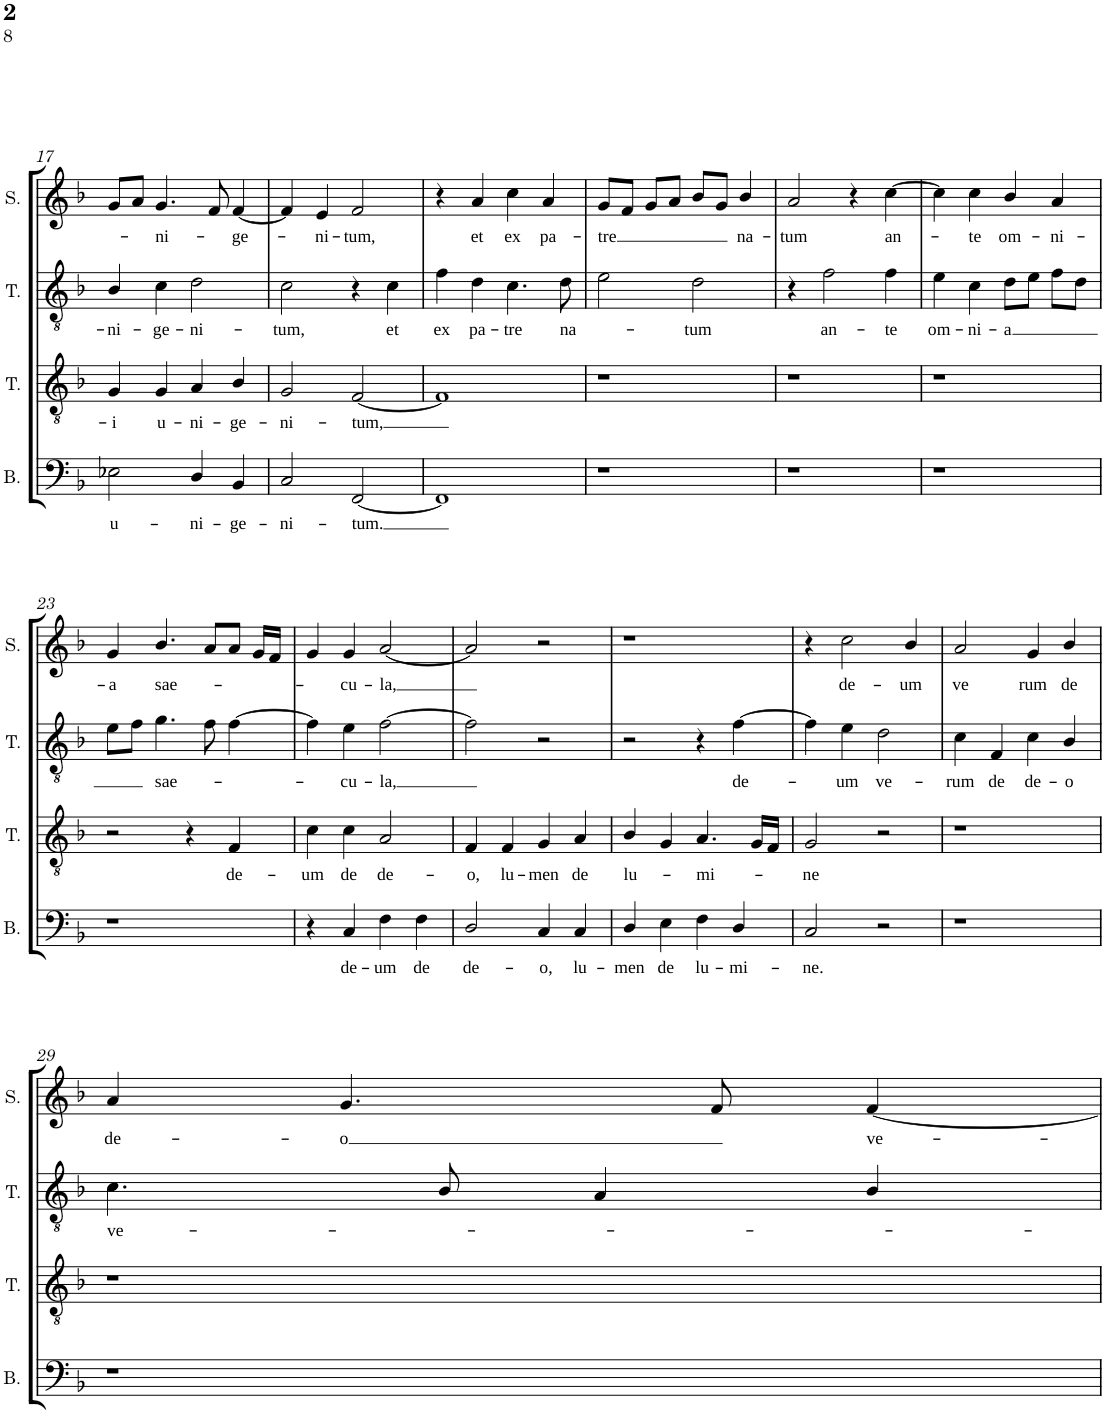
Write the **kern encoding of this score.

**kern	**text	**kern	**text	**kern	**text	**kern	**text
*part4	*part4	*part3	*part3	*part2	*part2	*part1	*part1
*staff4	*staff4	*staff3	*staff3	*staff2	*staff2	*staff1	*staff1
*I"Bass	*	*I"Tenor	*	*I"Tenor	*	*I"Soprano	*
*I'B.	*	*I'T.	*	*I'T.	*	*I'S.	*
!!LO:PB:g=z
*clefF4	*	*clefGv2	*	*clefGv2	*	*clefG2	*
*	*	*Trd7c12	*	*Trd7c12	*	*	*
*k[b-]	*	*k[b-]	*	*k[b-]	*	*k[b-]	*
*F:	*	*F:	*	*F:	*	*F:	*
*M4/4	*	*M4/4	*	*M4/4	*	*M4/4	*
=17	=17	=17	=17	=17	=17	=17	=17
!	!LO:LY:b	!	!LO:LY:b	!	!LO:LY:b	!	!
2E-X\	u-	4G/	-i	4B-/	-ni-	8g/L	.
.	.	.	.	.	.	8a/J	.
!	!	!	!LO:LY:b	!	!LO:LY:b	!	!LO:LY:b
.	.	4G/	u-	4c\	-ge-	4.g/	-ni-
!	!LO:LY:b	!	!LO:LY:b	!	!LO:LY:b	!	!
4D/	-ni-	4A/	-ni-	2d\	-ni-	.	.
.	.	.	.	.	.	8f/	.
!	!LO:LY:b	!	!LO:LY:b	!	!	!	!LO:LY:b
4BB-/	-ge-	4B-/	-ge-	.	.	[4f/	-ge-
=18	=18	=18	=18	=18	=18	=18	=18
!	!LO:LY:b	!	!LO:LY:b	!	!LO:LY:b	!	!
2C/	-ni-	2G/	-ni-	2c\	-tum,	4f/]	.
!	!	!	!	!	!	!	!LO:LY:b
.	.	.	.	.	.	4e/	-ni-
!	!LO:LY:b	!	!LO:LY:b	!	!	!	!LO:LY:b
[2FF/	-tum.	[2F/	-tum,	4r	.	2f/	-tum,
!	!	!	!	!	!LO:LY:b	!	!
.	.	.	.	4c\	et	.	.
=19	=19	=19	=19	=19	=19	=19	=19
!	!	!	!	!	!LO:LY:b	!	!
1FF]	.	1F]	.	4f\	ex	4r	.
!	!	!	!	!	!LO:LY:b	!	!LO:LY:b
.	.	.	.	4d\	pa-	4a/	et
!	!	!	!	!	!LO:LY:b	!	!LO:LY:b
.	.	.	.	4.c\	-tre	4cc\	ex
!	!	!	!	!	!	!	!LO:LY:b
.	.	.	.	.	.	4a/	pa-
!	!	!	!	!	!LO:LY:b	!	!
.	.	.	.	8d\	na-	.	.
=20	=20	=20	=20	=20	=20	=20	=20
!	!	!	!	!	!	!	!LO:LY:b
1r	.	1r	.	2e\	.	8g/L	-tre
.	.	.	.	.	.	8f/J	.
.	.	.	.	.	.	8g/L	.
.	.	.	.	.	.	8a/J	.
!	!	!	!	!	!LO:LY:b	!	!
.	.	.	.	2d\	-tum	8b-/L	.
.	.	.	.	.	.	8g/J	.
!	!	!	!	!	!	!	!LO:LY:b
.	.	.	.	.	.	4b-/	na-
=21	=21	=21	=21	=21	=21	=21	=21
!	!	!	!	!	!	!	!LO:LY:b
1r	.	1r	.	4r	.	2a/	-tum
!	!	!	!	!	!LO:LY:b	!	!
.	.	.	.	2f\	an-	.	.
.	.	.	.	.	.	4r	.
!	!	!	!	!	!LO:LY:b	!	!LO:LY:b
.	.	.	.	4f\	-te	[4cc\	an-
=22	=22	=22	=22	=22	=22	=22	=22
!	!	!	!	!	!LO:LY:b	!	!
1r	.	1r	.	4e\	om-	4cc\]	.
!	!	!	!	!	!LO:LY:b	!	!LO:LY:b
.	.	.	.	4c\	-ni-	4cc\	-te
!	!	!	!	!	!LO:LY:b	!	!LO:LY:b
.	.	.	.	8d\L	-a	4b-/	om-
.	.	.	.	8e\J	.	.	.
!	!	!	!	!	!	!	!LO:LY:b
.	.	.	.	8f\L	.	4a/	-ni-
.	.	.	.	8d\J	.	.	.
!!LO:LB:g=z
=23	=23	=23	=23	=23	=23	=23	=23
!	!	!	!	!	!	!	!LO:LY:b
1r	.	2r	.	8e\L	.	4g/	-a
.	.	.	.	8f\J	.	.	.
!	!	!	!	!	!LO:LY:b	!	!LO:LY:b
.	.	.	.	4.g\	sae-	4.b-/	sae-
.	.	4r	.	.	.	.	.
.	.	.	.	8f\	.	8a/L	.
!	!	!	!LO:LY:b	!	!	!	!
.	.	4F/	de-	[4f\	.	8a/J	.
.	.	.	.	.	.	16g/LL	.
.	.	.	.	.	.	16f/JJ	.
=24	=24	=24	=24	=24	=24	=24	=24
!	!	!	!LO:LY:b	!	!	!	!
4r	.	4c\	-um	4f\]	.	4g/	.
!	!LO:LY:b	!	!LO:LY:b	!	!LO:LY:b	!	!LO:LY:b
4C/	de-	4c\	de	4e\	-cu-	4g/	-cu-
!	!LO:LY:b	!	!LO:LY:b	!	!LO:LY:b	!	!LO:LY:b
4F\	-um	2A/	de-	[2f\	-la,	[2a/	-la,
!	!LO:LY:b	!	!	!	!	!	!
4F\	de	.	.	.	.	.	.
=25	=25	=25	=25	=25	=25	=25	=25
!	!LO:LY:b	!	!LO:LY:b	!	!	!	!
2D/	de-	4F/	-o,	2f\]	.	2a/]	.
!	!	!	!LO:LY:b	!	!	!	!
.	.	4F/	lu-	.	.	.	.
!	!LO:LY:b	!	!LO:LY:b	!	!	!	!
4C/	-o,	4G/	-men	2r	.	2r	.
!	!LO:LY:b	!	!LO:LY:b	!	!	!	!
4C/	lu-	4A/	de	.	.	.	.
=26	=26	=26	=26	=26	=26	=26	=26
!	!LO:LY:b	!	!LO:LY:b	!	!	!	!
4D/	-men	4B-/	lu-	2r	.	1r	.
!	!LO:LY:b	!	!	!	!	!	!
4E\	de	4G/	.	.	.	.	.
!	!LO:LY:b	!	!LO:LY:b	!	!	!	!
4F\	lu-	4.A/	-mi-	4r	.	.	.
!	!LO:LY:b	!	!	!	!LO:LY:b	!	!
4D/	-mi-	.	.	[4f\	de-	.	.
.	.	16G/LL	.	.	.	.	.
.	.	16F/JJ	.	.	.	.	.
=27	=27	=27	=27	=27	=27	=27	=27
!	!LO:LY:b	!	!LO:LY:b	!	!	!	!
2C/	-ne.	2G/	-ne	4f\]	.	4r	.
!	!	!	!	!	!LO:LY:b	!	!LO:LY:b
.	.	.	.	4e\	-um	2cc\	de-
!	!	!	!	!	!LO:LY:b	!	!
2r	.	2r	.	2d\	ve-	.	.
!	!	!	!	!	!	!	!LO:LY:b
.	.	.	.	.	.	4b-/	-um
=28	=28	=28	=28	=28	=28	=28	=28
!	!	!	!	!	!LO:LY:b	!	!LO:LY:b
1r	.	1r	.	4c\	-rum	2a/	ve
!	!	!	!	!	!LO:LY:b	!	!
.	.	.	.	4F/	de	.	.
!	!	!	!	!	!LO:LY:b	!	!LO:LY:b
.	.	.	.	4c\	de-	4g/	rum
!	!	!	!	!	!LO:LY:b	!	!LO:LY:b
.	.	.	.	4B-/	-o	4b-/	de
!!LO:LB:g=z
=29	=29	=29	=29	=29	=29	=29	=29
!	!	!	!	!	!LO:LY:b	!	!LO:LY:b
1r	.	1r	.	4.c\	ve-	4a/	de-
!	!	!	!	!	!	!	!LO:LY:b
.	.	.	.	.	.	4.g/	-o
.	.	.	.	8B-/	.	.	.
.	.	.	.	4A/	.	.	.
.	.	.	.	.	.	8f/	.
!	!	!	!	!	!	!	!LO:LY:b
.	.	.	.	4B-/	.	[4f/	ve-
=	=	=	=	=	=	=	=
*-	*-	*-	*-	*-	*-	*-	*-
